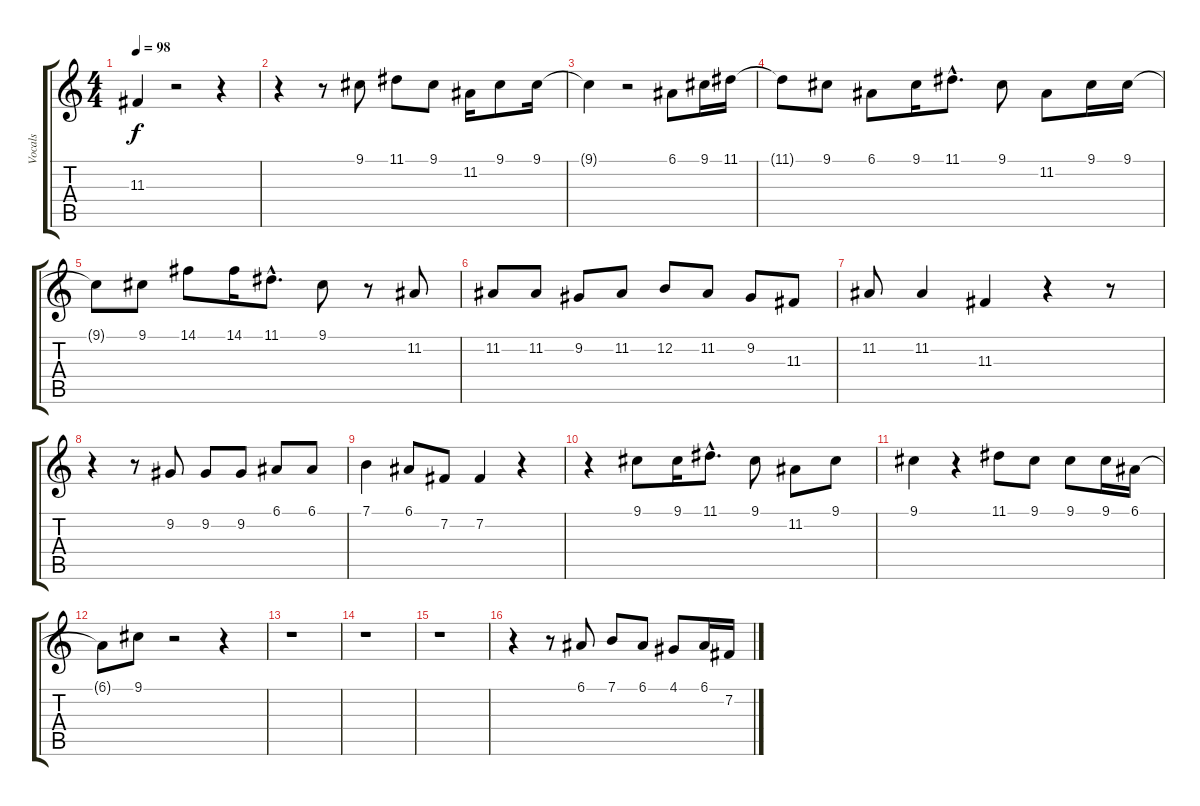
\track ("Vocals" "Vocals") {instrument voiceoohs}
\staff {score tabs}
\tuning (E4 B3 G3 D3 A2 E2) {hide}
\ts (4 4)
\tempo 98
\clef g2
\ks c
11.3{t}.4{dy f} r.2 r.4 |
r.4 r.8 9.1.8 11.1.8 9.1.8 11.2.16 9.1.8 9.1.16 |
9.1{t}.4 r.2 6.1.8 9.1.16 11.1.16 |
11.1{t}.8 9.1.8 6.1.8 9.1.16 11.1{hac}.8{d} 9.1.8 11.2.8 9.1.16 9.1.16 |
9.1{t}.8 9.1.8 14.1.8 14.1.16 11.1{hac}.8{d} 9.1.8 r.8 11.2.8 |
11.2.8 11.2.8 9.2.8 11.2.8 12.2.8 11.2.8 9.2.8 11.3.8 |
11.2.8 11.2.4 11.3.4 r.4 r.8 |
r.4 r.8 9.2.8 9.2.8 9.2.8 6.1.8 6.1.8 |
7.1.4 6.1.8 7.2.8 7.2.4 r.4 |
r.4 9.1.8 9.1.16 11.1{hac}.8{d} 9.1.8 11.2.8 9.1.8 |
9.1.4 r.4 11.1.8 9.1.8 9.1.8 9.1.16 6.1.16 |
6.1{t}.8 9.1.8 r.2 r.4 |
r.1 |
r.1 |
r.1 |
r.4 r.8 6.1.8 7.1.8 6.1.8 4.1.8 6.1.16 7.2.16
